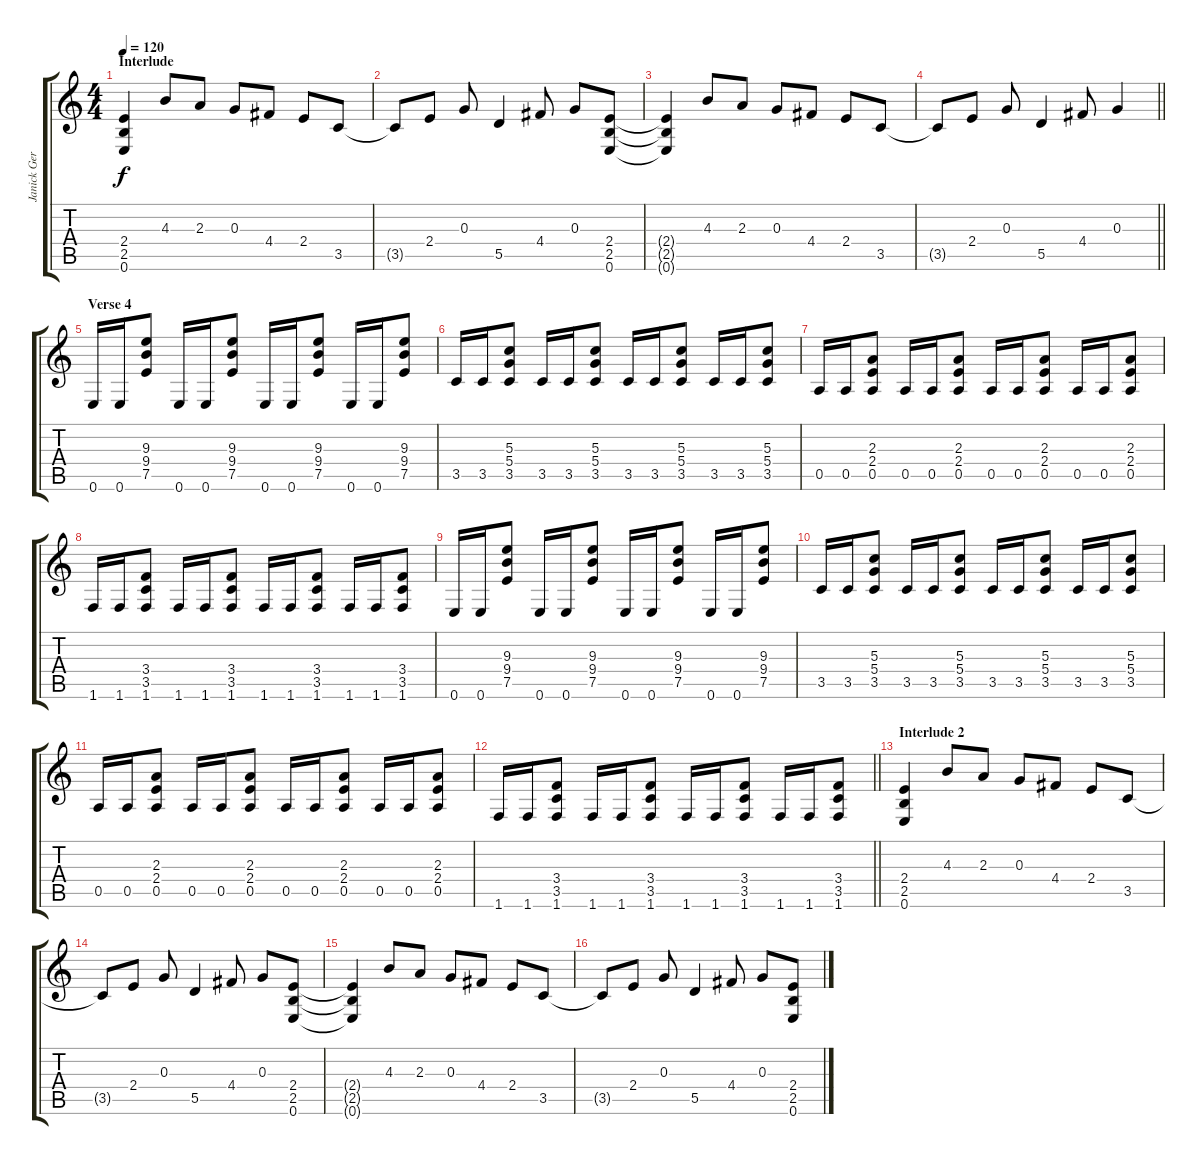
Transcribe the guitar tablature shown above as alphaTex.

\track ("Janick Gers" "Janick Ger") {instrument distortionguitar}
\staff {score tabs}
\tuning (E4 B3 G3 D3 A2 E2) {hide}
\ts (4 4)
\section ("" "Interlude")
\tempo 120
\clef g2
\ks c
(2.4 2.5 0.6).4{dy f} 4.3.8 2.3.8 0.3.8 4.4.8 2.4.8 3.5.8 |
3.5{t}.8 2.4.8 0.3.8 5.5.4 4.4.8 0.3.8 (2.4 2.5 0.6).8 |
(2.4{t} 2.5{t} 0.6{t}).4 4.3.8 2.3.8 0.3.8 4.4.8 2.4.8 3.5.8 |
\barLineRight lightlight
3.5{t}.8 2.4.8 0.3.8 5.5.4 4.4.8 0.3.4 |
\section ("" "Verse 4")
0.6.16 0.6.16 (9.3 9.4 7.5).8 0.6.16 0.6.16 (9.3 9.4 7.5).8 0.6.16 0.6.16 (9.3 9.4 7.5).8 0.6.16 0.6.16 (9.3 9.4 7.5).8 |
3.5.16 3.5.16 (5.3 5.4 3.5).8 3.5.16 3.5.16 (5.3 5.4 3.5).8 3.5.16 3.5.16 (5.3 5.4 3.5).8 3.5.16 3.5.16 (5.3 5.4 3.5).8 |
0.5.16 0.5.16 (2.3 2.4 0.5).8 0.5.16 0.5.16 (2.3 2.4 0.5).8 0.5.16 0.5.16 (2.3 2.4 0.5).8 0.5.16 0.5.16 (2.3 2.4 0.5).8 |
1.6.16 1.6.16 (3.4 3.5 1.6).8 1.6.16 1.6.16 (3.4 3.5 1.6).8 1.6.16 1.6.16 (3.4 3.5 1.6).8 1.6.16 1.6.16 (3.4 3.5 1.6).8 |
0.6.16 0.6.16 (9.3 9.4 7.5).8 0.6.16 0.6.16 (9.3 9.4 7.5).8 0.6.16 0.6.16 (9.3 9.4 7.5).8 0.6.16 0.6.16 (9.3 9.4 7.5).8 |
3.5.16 3.5.16 (5.3 5.4 3.5).8 3.5.16 3.5.16 (5.3 5.4 3.5).8 3.5.16 3.5.16 (5.3 5.4 3.5).8 3.5.16 3.5.16 (5.3 5.4 3.5).8 |
0.5.16 0.5.16 (2.3 2.4 0.5).8 0.5.16 0.5.16 (2.3 2.4 0.5).8 0.5.16 0.5.16 (2.3 2.4 0.5).8 0.5.16 0.5.16 (2.3 2.4 0.5).8 |
\barLineRight lightlight
1.6.16 1.6.16 (3.4 3.5 1.6).8 1.6.16 1.6.16 (3.4 3.5 1.6).8 1.6.16 1.6.16 (3.4 3.5 1.6).8 1.6.16 1.6.16 (3.4 3.5 1.6).8 |
\section ("" "Interlude 2")
(2.4 2.5 0.6).4 4.3.8 2.3.8 0.3.8 4.4.8 2.4.8 3.5.8 |
3.5{t}.8 2.4.8 0.3.8 5.5.4 4.4.8 0.3.8 (2.4 2.5 0.6).8 |
(2.4{t} 2.5{t} 0.6{t}).4 4.3.8 2.3.8 0.3.8 4.4.8 2.4.8 3.5.8 |
3.5{t}.8 2.4.8 0.3.8 5.5.4 4.4.8 0.3.8 (2.4 2.5 0.6).8
